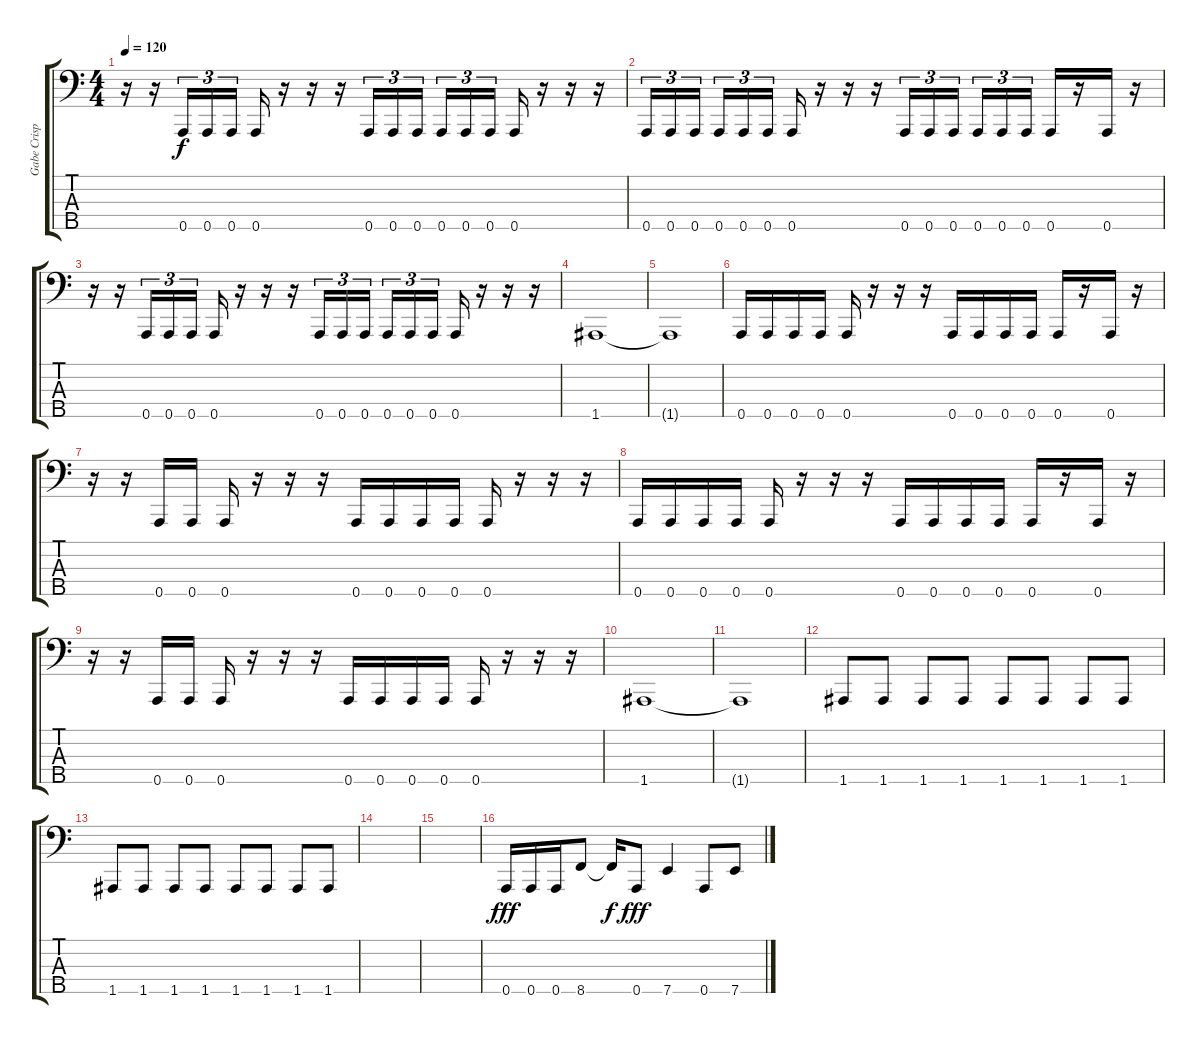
\track ("Gabe Crisp" "Gabe Crisp") {instrument electricbasspick}
\staff {score tabs}
\tuning (G2 D2 A1 E1 A0) {hide}
\ts (4 4)
\tempo 120
\clef f4
\ks c
r.16{dy f} r.16 0.5.16{tu (3 2)} 0.5.16{tu (3 2)} 0.5.16{tu (3 2)} 0.5.16 r.16 r.16 r.16 0.5.16{tu (3 2)} 0.5.16{tu (3 2)} 0.5.16{tu (3 2) beam splitsecondary} 0.5.16{tu (3 2)} 0.5.16{tu (3 2)} 0.5.16{tu (3 2)} 0.5.16 r.16 r.16 r.16 |
0.5.16{tu (3 2)} 0.5.16{tu (3 2)} 0.5.16{tu (3 2) beam splitsecondary} 0.5.16{tu (3 2)} 0.5.16{tu (3 2)} 0.5.16{tu (3 2)} 0.5.16 r.16 r.16 r.16 0.5.16{tu (3 2)} 0.5.16{tu (3 2)} 0.5.16{tu (3 2) beam splitsecondary} 0.5.16{tu (3 2)} 0.5.16{tu (3 2)} 0.5.16{tu (3 2)} 0.5.16 r.16 0.5.16 r.16 |
r.16 r.16 0.5.16{tu (3 2)} 0.5.16{tu (3 2)} 0.5.16{tu (3 2)} 0.5.16 r.16 r.16 r.16 0.5.16{tu (3 2)} 0.5.16{tu (3 2)} 0.5.16{tu (3 2) beam splitsecondary} 0.5.16{tu (3 2)} 0.5.16{tu (3 2)} 0.5.16{tu (3 2)} 0.5.16 r.16 r.16 r.16 |
1.5.1 |
1.5{t}.1 |
0.5.16 0.5.16 0.5.16 0.5.16 0.5.16 r.16 r.16 r.16 0.5.16 0.5.16 0.5.16 0.5.16 0.5.16 r.16 0.5.16 r.16 |
r.16 r.16 0.5.16 0.5.16 0.5.16 r.16 r.16 r.16 0.5.16 0.5.16 0.5.16 0.5.16 0.5.16 r.16 r.16 r.16 |
0.5.16 0.5.16 0.5.16 0.5.16 0.5.16 r.16 r.16 r.16 0.5.16 0.5.16 0.5.16 0.5.16 0.5.16 r.16 0.5.16 r.16 |
r.16 r.16 0.5.16 0.5.16 0.5.16 r.16 r.16 r.16 0.5.16 0.5.16 0.5.16 0.5.16 0.5.16 r.16 r.16 r.16 |
1.5.1 |
1.5{t}.1 |
1.5.8 1.5.8 1.5.8 1.5.8 1.5.8 1.5.8 1.5.8 1.5.8 |
1.5.8 1.5.8 1.5.8 1.5.8 1.5.8 1.5.8 1.5.8 1.5.8 |
|
|
0.5.16{dy fff} 0.5.16 0.5.16 8.5.8 8.5{t}.16{dy f} 0.5.8{dy fff} 7.5.4 0.5.8 7.5.8
